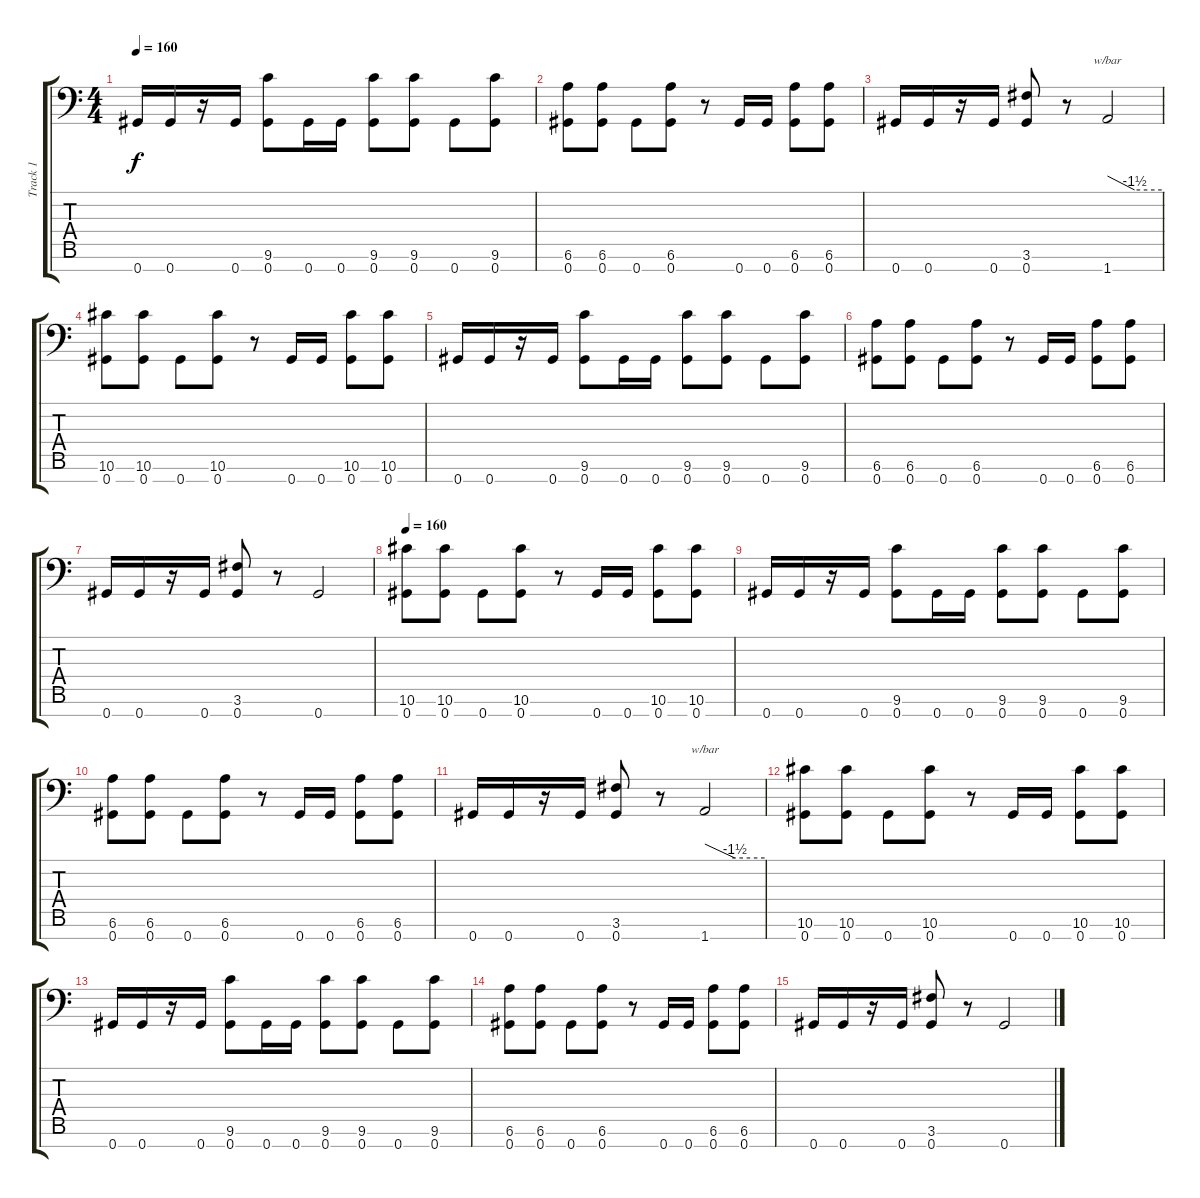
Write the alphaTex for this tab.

\track ("Track 1" "Track 1") {instrument distortionguitar}
\staff {score tabs}
\tuning (Eb4 Bb3 Gb3 Db3 Ab2 Eb2 Ab1) {hide}
\ts (4 4)
\tempo 160
\clef f4
\ks c
0.7.16{dy f} 0.7.16 r.16 0.7.16 (9.6 0.7).8 0.7.16 0.7.16 (9.6 0.7).8 (9.6 0.7).8 0.7.8 (9.6 0.7).8 |
(6.6 0.7).8{instrument distortionguitar} (6.6 0.7).8 0.7.8 (6.6 0.7).8 r.8 0.7.16 0.7.16 (6.6 0.7).8 (6.6 0.7).8 |
0.7.16 0.7.16 r.16 0.7.16 (3.6 0.7).8 r.8 1.7.2{tbe (custom default 0 0 30 -6 60 -6)} |
(10.6 0.7).8{instrument distortionguitar} (10.6 0.7).8 0.7.8 (10.6 0.7).8 r.8 0.7.16 0.7.16 (10.6 0.7).8 (10.6 0.7).8 |
0.7.16 0.7.16 r.16 0.7.16 (9.6 0.7).8 0.7.16 0.7.16 (9.6 0.7).8 (9.6 0.7).8 0.7.8 (9.6 0.7).8 |
(6.6 0.7).8{instrument distortionguitar} (6.6 0.7).8 0.7.8 (6.6 0.7).8 r.8 0.7.16 0.7.16 (6.6 0.7).8 (6.6 0.7).8 |
0.7.16 0.7.16 r.16 0.7.16 (3.6 0.7).8 r.8 0.7.2 |
\tempo 160
(10.6 0.7).8{instrument distortionguitar} (10.6 0.7).8 0.7.8 (10.6 0.7).8 r.8 0.7.16 0.7.16 (10.6 0.7).8 (10.6 0.7).8 |
0.7.16 0.7.16 r.16 0.7.16 (9.6 0.7).8 0.7.16 0.7.16 (9.6 0.7).8 (9.6 0.7).8 0.7.8 (9.6 0.7).8 |
(6.6 0.7).8{instrument distortionguitar} (6.6 0.7).8 0.7.8 (6.6 0.7).8 r.8 0.7.16 0.7.16 (6.6 0.7).8 (6.6 0.7).8 |
0.7.16 0.7.16 r.16 0.7.16 (3.6 0.7).8 r.8 1.7.2{tbe (custom default 0 0 30 -6 60 -6)} |
(10.6 0.7).8{instrument distortionguitar} (10.6 0.7).8 0.7.8 (10.6 0.7).8 r.8 0.7.16 0.7.16 (10.6 0.7).8 (10.6 0.7).8 |
0.7.16 0.7.16 r.16 0.7.16 (9.6 0.7).8 0.7.16 0.7.16 (9.6 0.7).8 (9.6 0.7).8 0.7.8 (9.6 0.7).8 |
(6.6 0.7).8{instrument distortionguitar} (6.6 0.7).8 0.7.8 (6.6 0.7).8 r.8 0.7.16 0.7.16 (6.6 0.7).8 (6.6 0.7).8 |
0.7.16 0.7.16 r.16 0.7.16 (3.6 0.7).8 r.8 0.7.2
